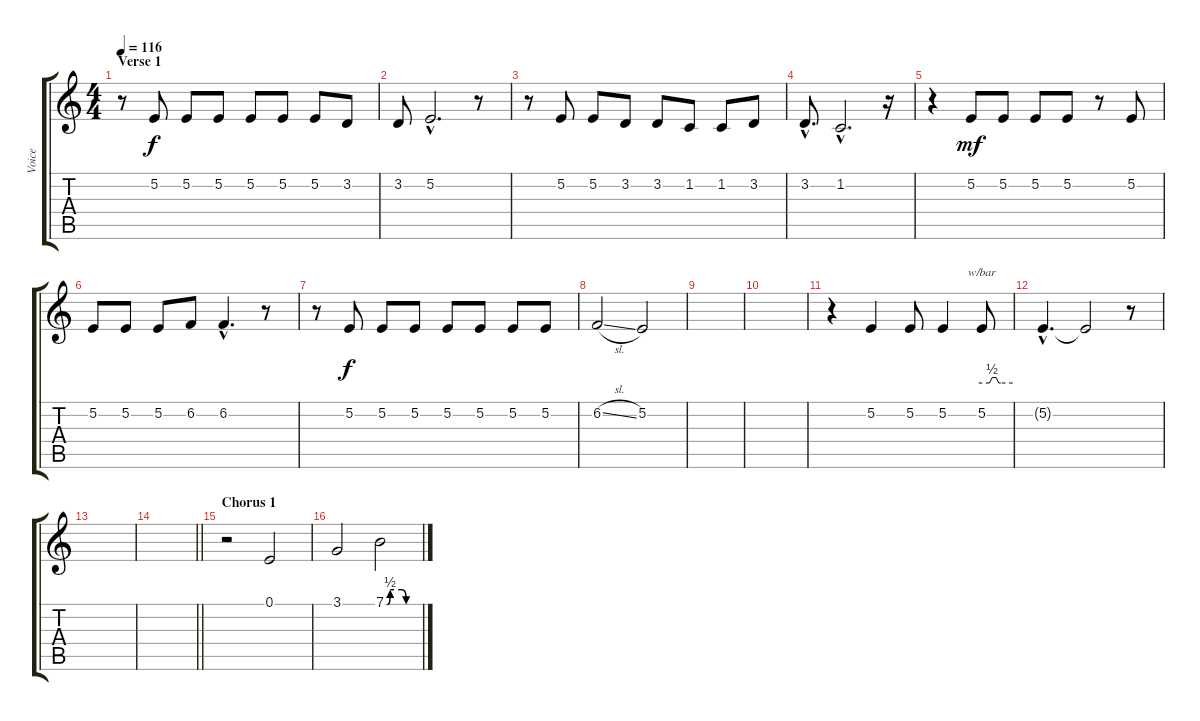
\track ("Voice" "Voice") {instrument flute}
\staff {score tabs}
\tuning (E4 B3 G3 D3 A2 E2) {hide}
\ts (4 4)
\section ("" "Verse 1")
\tempo 116
\clef g2
\ks c
r.8{dy f} 5.2.8 5.2.8 5.2.8 5.2.8 5.2.8 5.2.8 3.2.8 |
3.2.8 5.2{hac}.2{d} r.8 |
r.8 5.2.8 5.2.8 3.2.8 3.2.8 1.2.8 1.2.8 3.2.8 |
3.2{hac}.8{d} 1.2{hac}.2{d} r.16 |
r.4 5.2.8{dy mf} 5.2.8 5.2.8 5.2.8 r.8 5.2.8 |
5.2.8 5.2.8 5.2.8 6.2.8 6.2{hac}.4{d} r.8 |
r.8 5.2.8{dy f} 5.2.8 5.2.8 5.2.8 5.2.8 5.2.8 5.2.8 |
6.2{sl}.2 5.2.2 |
|
|
r.4 5.2.4 5.2.8 5.2.4 5.2.8{tbe (custom default 0 0 15 0 20 2 28 2 33 0 37 0 60 0)} |
5.2{hac t}.4{d} 5.2{t}.2 r.8 |
|
\barLineRight lightlight
|
\section ("" "Chorus 1")
r.2 0.1.2 |
3.1.2 7.1{be (custom 0 0 3 0 8 2 15 2 29 2 37 0 60 0)}.2
